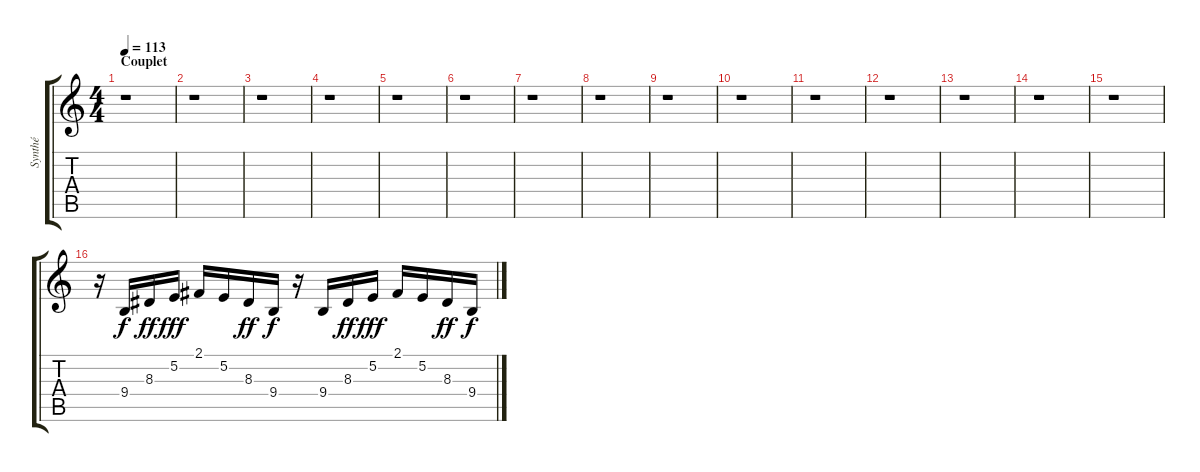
\track ("Synthé" "Synthé") {instrument tremolostrings}
\staff {score tabs}
\tuning (E4 B3 G3 D3 A2 E2) {hide}
\ts (4 4)
\section ("" "Couplet")
\tempo 113
\clef g2
\ks c
r.1{dy f} |
r.1 |
r.1 |
r.1 |
r.1 |
r.1 |
r.1 |
r.1 |
r.1 |
r.1 |
r.1 |
r.1 |
r.1 |
r.1 |
r.1 |
r.16 9.4.16 8.3.16{dy ff} 5.2.16{dy fff} 2.1.16 5.2.16 8.3.16{dy ff} 9.4.16{dy f} r.16 9.4.16 8.3.16{dy ff} 5.2.16{dy fff} 2.1.16 5.2.16 8.3.16{dy ff} 9.4.16{dy f}
